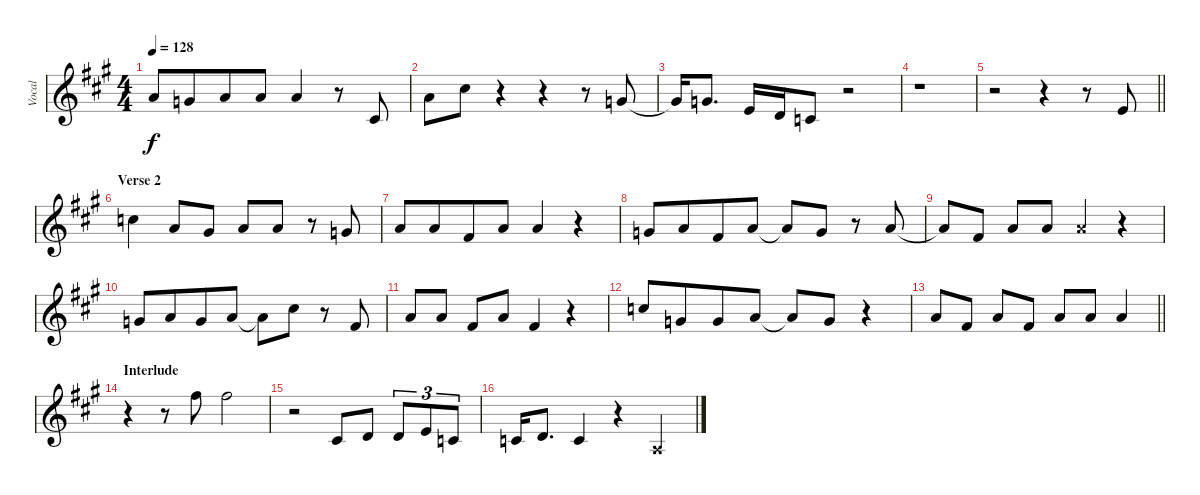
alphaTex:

\track ("Vocal" "Vocal") {instrument tenorsax}
\staff {score}
\tuning (E4 B3 G3 D3 A2 E2) {hide}
\ts (4 4)
\tempo 128
\clef g2
\ks a
5.1.8{dy f} 3.1.8{beam merge} 5.1.8 5.1.8 5.1.4 r.8 2.2.8 |
5.1.8 9.1.8 r.4 r.4 r.8 3.1.8 |
3.1{t}.16 3.1.8{d} 0.1.16 3.2.16 1.2.8 r.2 |
r.1 |
\barLineRight lightlight
r.2 r.4 r.8 0.1.8 |
\section ("" "Verse 2")
8.1.4 5.1.8 4.1.8 5.1.8 5.1.8 r.8 3.1.8 |
5.1.8 5.1.8{beam merge} 2.1.8 5.1.8 5.1.4 r.4 |
3.1.8 5.1.8{beam merge} 2.1.8 5.1.8 5.1{t}.8 3.1.8 r.8 5.1.8 |
5.1{t}.8 2.1.8 5.1.8 5.1.8 5.1{x}.4 r.4 |
3.1.8 5.1.8{beam merge} 8.2.8 5.1.8 5.1{t}.8 9.1.8 r.8 2.1.8 |
5.1.8 10.2.8 2.1.8 5.1.8 2.1.4 r.4 |
8.1.8 3.1.8{beam merge} 3.1.8 5.1.8 5.1{t}.8 3.1.8 r.4 |
\barLineRight lightlight
5.1.8 2.1.8 5.1.8 2.1.8 5.1.8 5.1.8 5.1.4 |
\section ("" "Interlude")
r.4 r.8 19.2.8 14.1.2 |
r.2 2.2.8 3.2.8 3.2.8{tu (3 2)} 0.1.8{tu (3 2)} 1.2.8{tu (3 2)} |
1.2.16 3.2.8{d} 1.2.4 r.4 2.3{x}.4
